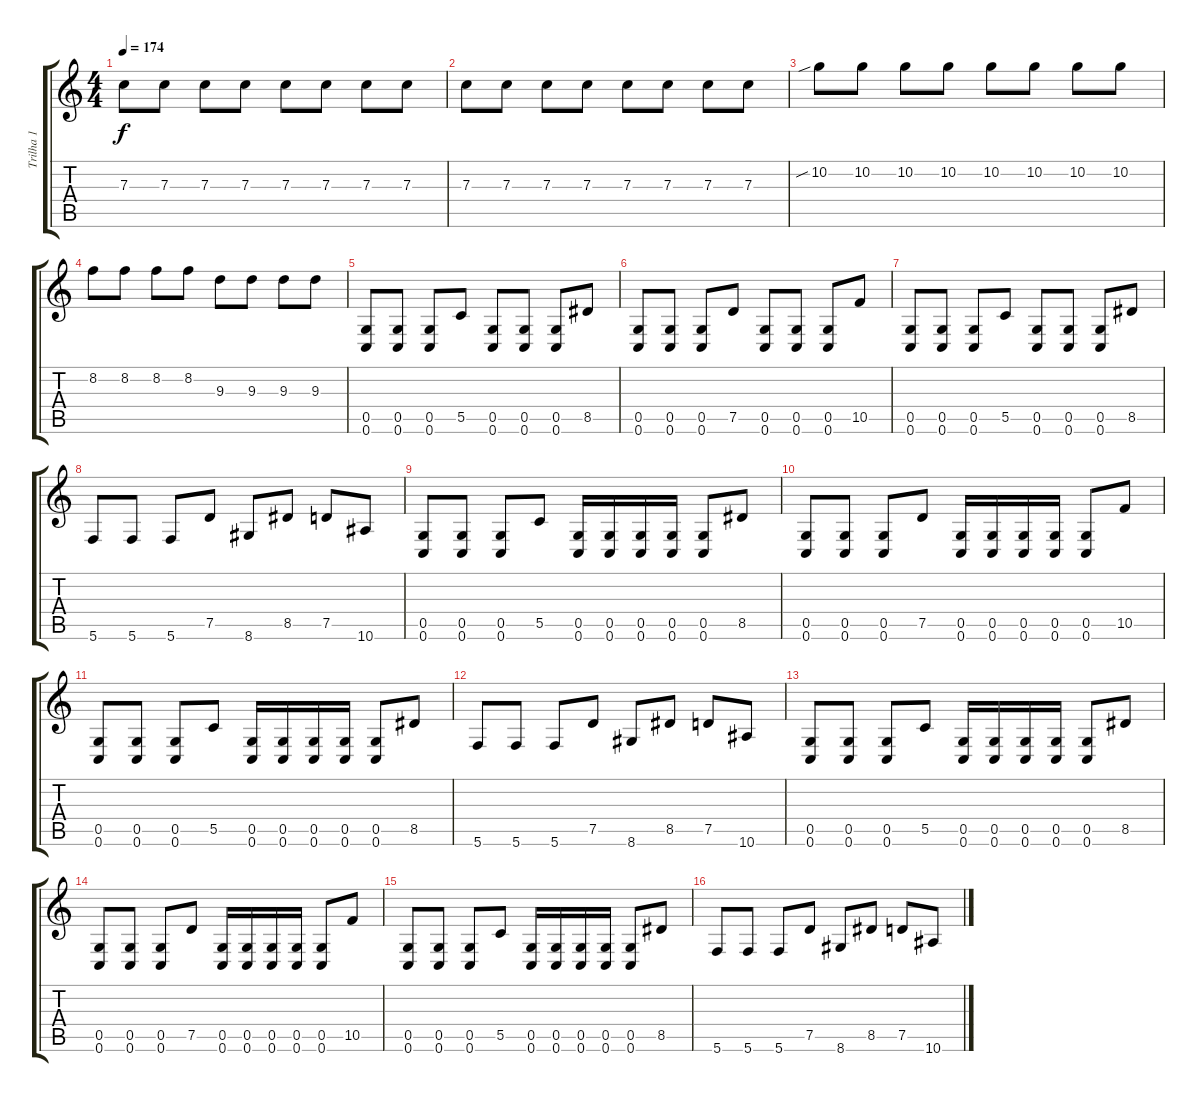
\track ("Trilha 1" "Trilha 1") {instrument distortionguitar}
\staff {score tabs}
\tuning (D4 A3 F3 C3 G2 C2) {hide}
\ts (4 4)
\tempo 174
\clef g2
\ks c
7.3.8{dy f} 7.3.8 7.3.8 7.3.8 7.3.8 7.3.8 7.3.8 7.3.8 |
7.3.8 7.3.8 7.3.8 7.3.8 7.3.8 7.3.8 7.3.8 7.3.8 |
10.2{sib}.8 10.2.8 10.2.8 10.2.8 10.2.8 10.2.8 10.2.8 10.2.8 |
8.2.8 8.2.8 8.2.8 8.2.8 9.3.8 9.3.8 9.3.8 9.3.8 |
(0.5 0.6).8 (0.5 0.6).8 (0.5 0.6).8 5.5.8 (0.5 0.6).8 (0.5 0.6).8 (0.5 0.6).8 8.5.8 |
(0.5 0.6).8 (0.5 0.6).8 (0.5 0.6).8 7.5.8 (0.5 0.6).8 (0.5 0.6).8 (0.5 0.6).8 10.5.8 |
(0.5 0.6).8 (0.5 0.6).8 (0.5 0.6).8 5.5.8 (0.5 0.6).8 (0.5 0.6).8 (0.5 0.6).8 8.5.8 |
5.6.8 5.6.8 5.6.8 7.5.8 8.6.8 8.5.8 7.5.8 10.6.8 |
(0.5 0.6).8 (0.5 0.6).8 (0.5 0.6).8 5.5.8 (0.5 0.6).16 (0.5 0.6).16 (0.5 0.6).16 (0.5 0.6).16 (0.5 0.6).8 8.5.8 |
(0.5 0.6).8 (0.5 0.6).8 (0.5 0.6).8 7.5.8 (0.5 0.6).16 (0.5 0.6).16 (0.5 0.6).16 (0.5 0.6).16 (0.5 0.6).8 10.5.8 |
(0.5 0.6).8 (0.5 0.6).8 (0.5 0.6).8 5.5.8 (0.5 0.6).16 (0.5 0.6).16 (0.5 0.6).16 (0.5 0.6).16 (0.5 0.6).8 8.5.8 |
5.6.8 5.6.8 5.6.8 7.5.8 8.6.8 8.5.8 7.5.8 10.6.8 |
(0.5 0.6).8 (0.5 0.6).8 (0.5 0.6).8 5.5.8 (0.5 0.6).16 (0.5 0.6).16 (0.5 0.6).16 (0.5 0.6).16 (0.5 0.6).8 8.5.8 |
(0.5 0.6).8 (0.5 0.6).8 (0.5 0.6).8 7.5.8 (0.5 0.6).16 (0.5 0.6).16 (0.5 0.6).16 (0.5 0.6).16 (0.5 0.6).8 10.5.8 |
(0.5 0.6).8 (0.5 0.6).8 (0.5 0.6).8 5.5.8 (0.5 0.6).16 (0.5 0.6).16 (0.5 0.6).16 (0.5 0.6).16 (0.5 0.6).8 8.5.8 |
5.6.8 5.6.8 5.6.8 7.5.8 8.6.8 8.5.8 7.5.8 10.6.8
